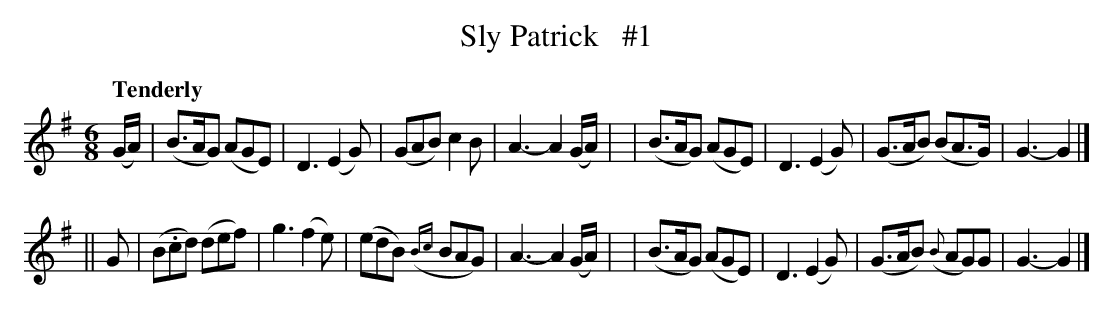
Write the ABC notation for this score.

X:1
T: Sly Patrick   #1
Q: "Tenderly"
M: 6/8
L: 1/8
K:G
(G/A/) \
| (B>AG) (AGE) | D3 (E2G) | (GAB)     c2B   | A3- A2 (G/A/) |\
| (B>AG) (AGE) | D3 (E2G) | (G>AB)   (BA>G) | G3- G2 |]
|| G \
| (B.cd) (def) | g3 (f2e) | (edB) ({Bc}BAG) | A3- A2 (G/A/) |\
| (B>AG) (AGE) | D3 (E2G) | (G>AB) ({B}AG)G | G3- G2 |]
